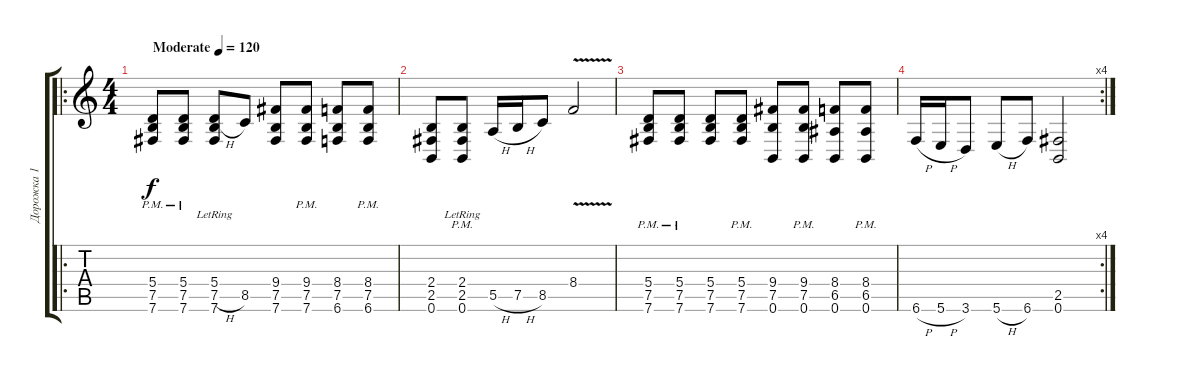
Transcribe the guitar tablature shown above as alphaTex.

\track ("Дорожка 1" "Дорожка 1") {instrument overdrivenguitar}
\staff {score tabs}
\tuning (B3 Gb3 D3 A2 E2 B1) {hide}
\ro
\ts (4 4)
\tempo (120 "Moderate")
\clef g2
\ks c
(5.4{pm} 7.5{pm} 7.6{pm}).8{dy f instrument overdrivenguitar} (5.4{pm} 7.5{pm} 7.6{pm}).8 (5.4 7.5{h} 7.6{lr}).8 8.5.8 (9.4 7.5 7.6).8 (9.4{pm} 7.5{pm} 7.6{pm}).8 (8.4 7.5 6.6).8 (8.4{pm} 7.5{pm} 6.6{pm}).8 |
(2.4 2.5 0.6).8 (2.4 2.5{pm} 0.6{pm lr}).8 5.5{h}.16 7.5{h}.16 8.5.8 8.4{v}.2 |
(5.4{pm} 7.5{pm} 7.6{pm}).8 (5.4{pm} 7.5{pm} 7.6{pm}).8 (5.4 7.5 7.6).8 (5.4{pm} 7.5{pm} 7.6{pm}).8 (9.4 7.5 0.6).8 (9.4{pm} 7.5{pm} 0.6{pm}).8 (8.4 6.5 0.6).8 (8.4{pm} 6.5{pm} 0.6{pm}).8 |
\rc 4
6.6{h}.16 5.6{h}.16 3.6.8 5.6{h}.8 6.6.8 (2.5 0.6).2
